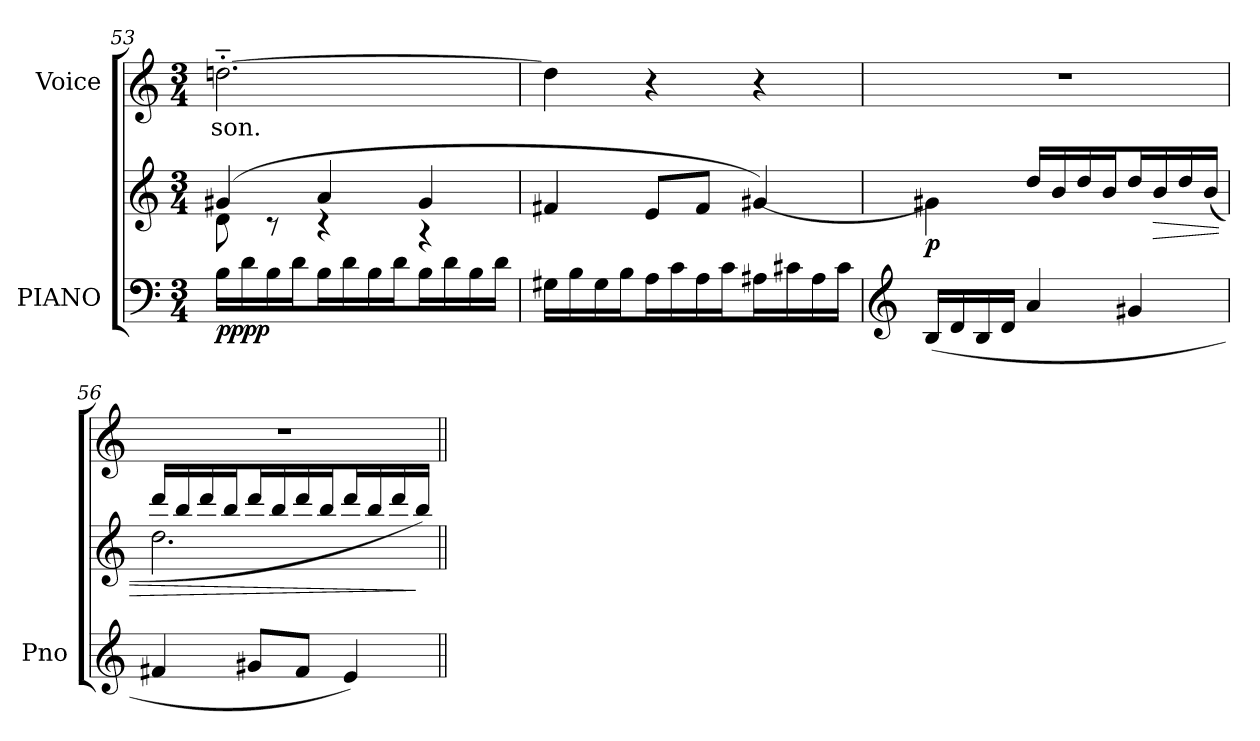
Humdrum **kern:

**kern	**kern	**dynam	**kern	**text
*part2	*part2	*part2	*part1	*part1
*staff3	*staff2	*staff2/3	*staff1	*staff1
*I"PIANO	*	*	*I"Voice	*
*I'Pno	*	*	*	*
*clefF4	*clefG2	*	*clefG2	*
*k[]	*k[]	*	*k[]	*
*M3/4	*M3/4	*	*M3/4	*
=53	=53	=53	=53	=53
*	*^	*	*	*
!	!	!	!LO:DY:b=2	!	!LO:LY:b
!	!	!	!LO:DY:n=1:b	!	!
16B\LL	(4g#X/	8d\	pp pp	[2.ddn'~\	-son.
16d\	.	.	.	.	.
16B\	.	8r	.	.	.
16d\J	.	.	.	.	.
16B\L	4a/	4r	.	.	.
16d\	.	.	.	.	.
16B\	.	.	.	.	.
16d\J	.	.	.	.	.
16B\L	4g#/	4r	.	.	.
16d\	.	.	.	.	.
16B\	.	.	.	.	.
16d\JJ	.	.	.	.	.
*	*v	*v	*	*	*
!!LO:LB:g=z
=54	=54	=54	=54	=54
16G#X\LL	4f#X/	.	4dd\]	.
16B\	.	.	.	.
16G#\	.	.	.	.
16B\J	.	.	.	.
16A\L	8e/L	.	4r	.
16c\	.	.	.	.
16A\	8f#/J	.	.	.
16c\J	.	.	.	.
16A#X\L	[4g#X/)	.	4r	.
16c#X\	.	.	.	.
16A#\	.	.	.	.
16c#\JJ	.	.	.	.
=55	=55	=55	=55	=55
*clefG2	*	*	*	*
!	!	!LO:DY:b	!	!
(16B/LL	(4g#X\]	p	2.r	.
16d/	.	.	.	.
16B/	.	.	.	.
16d/JJ	.	.	.	.
4a/	16dd/LL	.	.	.
.	16b/	.	.	.
.	16dd/	.	.	.
.	16b/J	.	.	.
4g#X/	16dd/L	.	.	.
!	!	!LO:HP:b	!	!
.	16b/	>	.	.
.	16dd/	.	.	.
.	(16b/JJ	.	.	.
!!LO:LB:g=z
=56	=56	=56	=56	=56
*	*^	*	*	*
4f#X/	16ddd/LL	2.dd\	.	2.r	.
.	16bb/	.	.	.	.
.	16ddd/	.	.	.	.
.	16bb/J	.	.	.	.
8g#X/L	16ddd/L	.	.	.	.
.	16bb/	.	.	.	.
8f#/J	16ddd/	.	.	.	.
.	16bb/J	.	.	.	.
4e/)	16ddd/L	.	.	.	.
.	16bb/	.	.	.	.
.	16ddd/	.	.	.	.
.	16bb/JJ)	.	]	.	.
*	*v	*v	*	*	*
=||	=||	=||	=||	=||
*-	*-	*-	*-	*-
